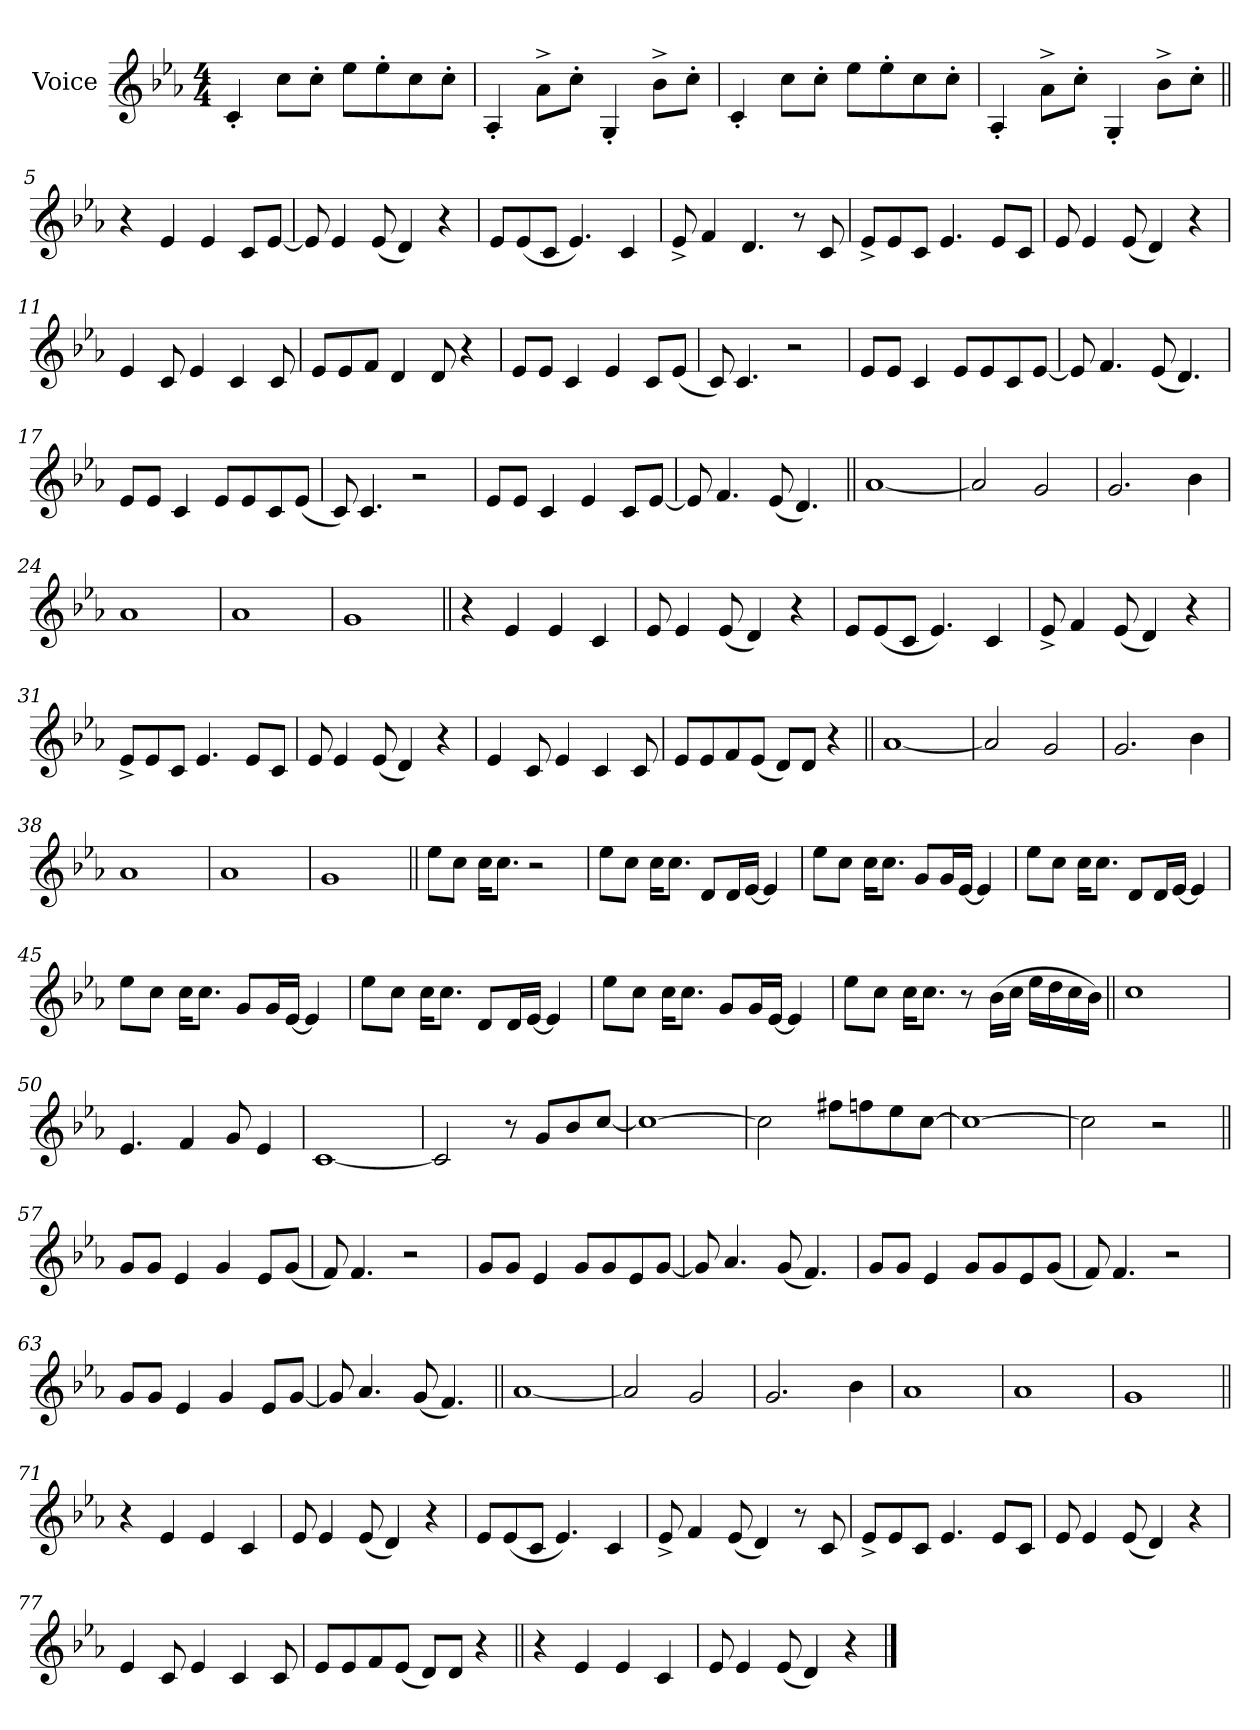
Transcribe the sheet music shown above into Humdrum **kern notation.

**kern
*part1
*staff1
*I"Voice
*I'Vc.
*clefG2
*k[b-e-a-]
*M4/4
*MM130
=1
4c'!
8cc!L
8cc'!J
8ee-!L
8ee-'!
8cc!
8cc'!J
=2
4A-'!
8a-^!L
8cc'!J
4G'!
8b-^!L
8cc'!J
=3
4c'!
8cc!L
8cc'!J
8ee-!L
8ee-'!
8cc!
8cc'!J
=4
4A-'!
8a-^!L
8cc'!J
4G'!
8b-^!L
8cc'!J
=5||
4r
4e-
4e-
8cL
[8e-J
=6
8e-]
4e-
(<8e-
4d)
4r
=7
8e-L
(<8e-
8cJ
4.e-)
4c
=8
8e-^
4f
4.d
8r
8c
=9
8e-^L
8e-
8cJ
4.e-
8e-L
8cJ
=10
8e-
4e-
(<8e-
4d)
4r
=11
4e-
8c
4e-
4c
8c
=12
8e-L
8e-
8fJ
4d
8d
4r
=13
8e-L
8e-J
4c
4e-
8cL
(<8e-J
=14
8c)
4.c
2r
=15
8e-L
8e-J
4c
8e-L
8e-
8c
[8e-J
=16
8e-]
4.f
(<8e-
4.d)
=17
8e-L
8e-J
4c
8e-L
8e-
8c
(<8e-J
=18
8c)
4.c
2r
=19
8e-L
8e-J
4c
4e-
8cL
[8e-J
=20
8e-]
4.f
(<8e-
4.d)
=21||
[1a-
=22
2a-]
2g
=23
2.g
4b-
=24
1a-
=25
1a-
=26
1g
=27||
4r
4e-
4e-
4c
=28
8e-
4e-
(<8e-
4d)
4r
=29
8e-L
(<8e-
8cJ
4.e-)
4c
=30
8e-^
4f
(<8e-
4d)
4r
=31
8e-^L
8e-
8cJ
4.e-
8e-L
8cJ
=32
8e-
4e-
(<8e-
4d)
4r
=33
4e-
8c
4e-
4c
8c
=34
8e-L
8e-
8f
(<8e-J
8dL)
8dJ
4r
=35||
[1a-
=36
2a-]
2g
=37
2.g
4b-
=38
1a-
=39
1a-
=40
1g
=41||
8ee-L
8ccJ
16ccKL
8.ccJ
2r
=42
8ee-L
8ccJ
16ccKL
8.ccJ
8d!L
16d!L
[16e-!JJ
4e-!]
=43
8ee-L
8ccJ
16ccKL
8.ccJ
8g!L
16g!L
[16e-!JJ
4e-!]
=44
8ee-L
8ccJ
16ccKL
8.ccJ
8d!L
16d!L
[16e-!JJ
4e-!]
=45
8ee-L
8ccJ
16ccKL
8.ccJ
8g!L
16g!L
[16e-!JJ
4e-!]
=46
8ee-L
8ccJ
16ccKL
8.ccJ
8d!L
16d!L
[16e-!JJ
4e-!]
=47
8ee-L
8ccJ
16ccKL
8.ccJ
8g!L
16g!L
[16e-!JJ
4e-!]
=48
8ee-L
8ccJ
16ccKL
8.ccJ
8r
(>16b-!LL
16cc!JJ
16ee-!LL
16dd!
16cc!
16b-!JJ)
=49||
1cc!
=50
4.e-!
4f!
8g!
4e-!
=51
[1c!
=52
2c!]
8r
8g!L
8b-!
[8cc!J
=53
1cc!_
=54
2cc!]
8ff#X!L
8ffn!
8ee-!
[8cc!J
=55
1cc!_
=56
2cc!]
2r
=57||
8gL
8gJ
4e-
4g
8e-L
(<8gJ
=58
8f)
4.f
2r
=59
8gL
8gJ
4e-
8gL
8g
8e-
[8gJ
=60
8g]
4.a-
(<8g
4.f)
=61
8gL
8gJ
4e-
8gL
8g
8e-
(<8gJ
=62
8f)
4.f
2r
=63
8gL
8gJ
4e-
4g
8e-L
[8gJ
=64
8g]
4.a-
(<8g
4.f)
=65||
[1a-
=66
2a-]
2g
=67
2.g
4b-
=68
1a-
=69
1a-
=70
1g
=71||
4r
4e-
4e-
4c
=72
8e-
4e-
(<8e-
4d)
4r
=73
8e-L
(<8e-
8cJ
4.e-)
4c
=74
8e-^
4f
(<8e-
4d)
8r
8c
=75
8e-^L
8e-
8cJ
4.e-
8e-L
8cJ
=76
8e-
4e-
(<8e-
4d)
4r
=77
4e-
8c
4e-
4c
8c
=78
8e-L
8e-
8f
(<8e-J
8dL)
8dJ
4r
=79||
4r
4e-
4e-
4c
=80
8e-
4e-
(<8e-
4d)
4r
==
*-
